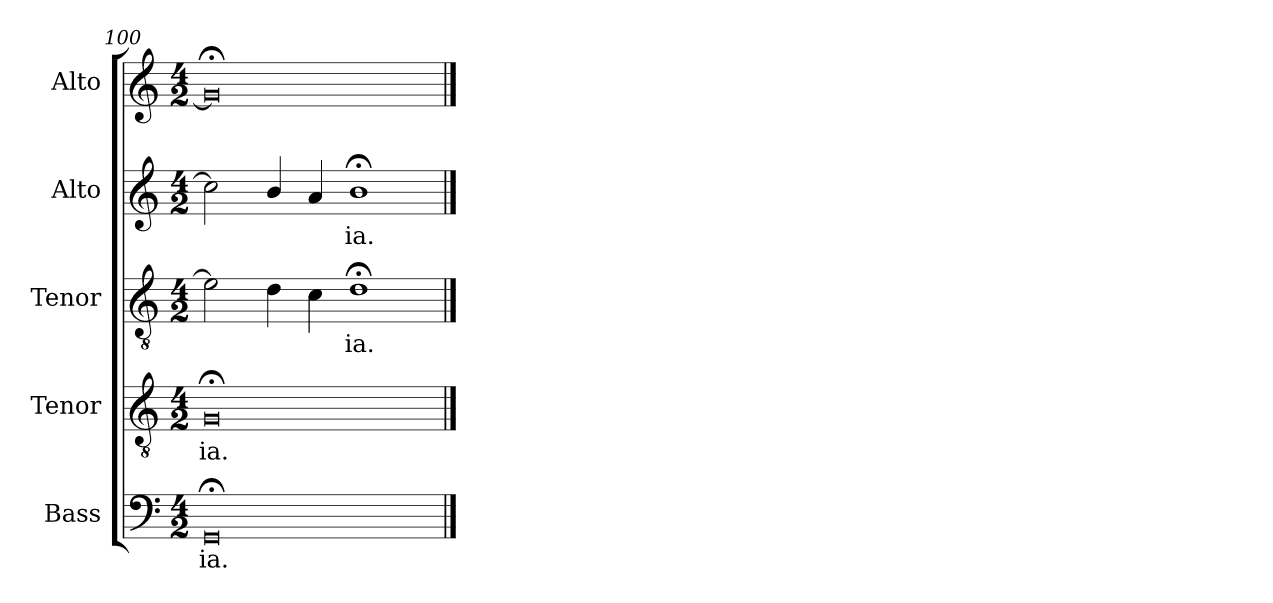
**kern	**text	**kern	**text	**kern	**text	**kern	**text	**kern
*part5	*part5	*part4	*part4	*part3	*part3	*part2	*part2	*part1
*staff5	*staff5	*staff4	*staff4	*staff3	*staff3	*staff2	*staff2	*staff1
*I"Bass	*	*I"Tenor	*	*I"Tenor	*	*I"Alto	*	*I"Alto
*I'B.	*	*	*	*I'T.	*	*I'A.	*	*I'A.
*clefF4	*	*clefGv2	*	*clefGv2	*	*clefG2	*	*clefG2
*	*	*ITrd7c12	*	*ITrd7c12	*	*	*	*
*k[]	*	*k[]	*	*k[]	*	*k[]	*	*k[]
*C:	*	*C:	*	*C:	*	*C:	*	*C:
*M4/2	*	*M4/2	*	*M4/2	*	*M4/2	*	*M4/2
=100	=100	=100	=100	=100	=100	=100	=100	=100
!	!LO:LY:b:color=#000000	!	!	!	!	!	!	!
!	!	!	!LO:LY:b:color=#000000	!	!	!	!	!
0GG;i	-ia.	0GG;i	-ia.	2Ei\]	.	2cci\]	.	0g;i]
.	.	.	.	4Di\	.	4bi/	.	.
.	.	.	.	4Ci\	.	4ai/	.	.
!	!	!	!	!	!LO:LY:b:color=#000000	!	!	!
!	!	!	!	!	!	!	!LO:LY:b:color=#000000	!
.	.	.	.	1D;i	-ia.	1b;i	-ia.	.
==	==	==	==	==	==	==	==	==
*-	*-	*-	*-	*-	*-	*-	*-	*-
